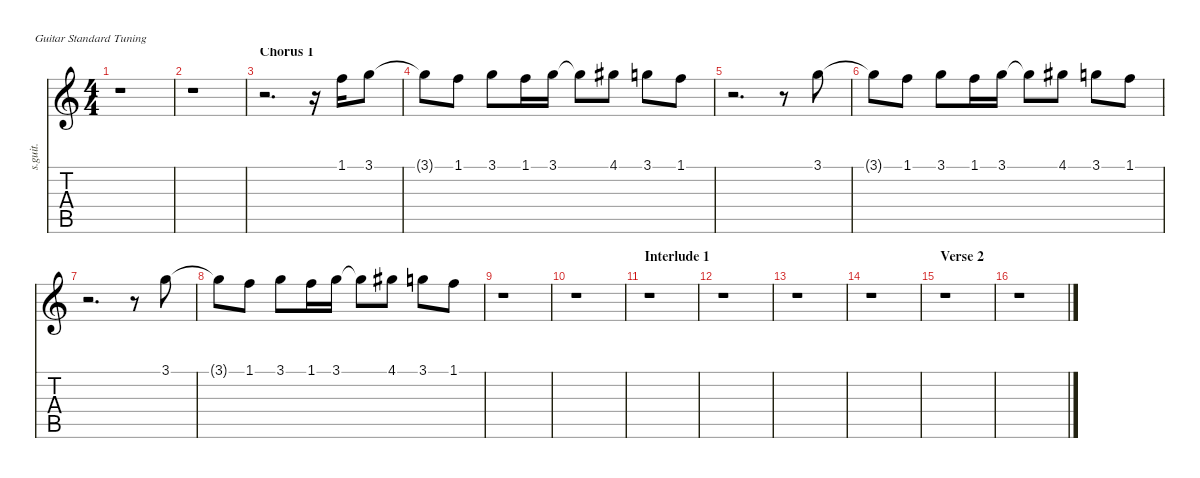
\defaultSystemsLayout 4
\hideDynamics
\bracketExtendMode nobrackets
\track ("Mike Dirnt - Backup Vocals" "s.guit.") {instrument clarinet}
\staff {score tabs}
\tuning (E4 B3 G3 D3 A2 E2)
\displaytranspose 12
\ts (4 4)
\tempo (84 hide)
\clef g2
\ks c
r.1{dy f} |
r.1 |
\section ("" "Chorus 1")
r.2{d} r.16 1.1.16{lyrics (0 "") lyrics (1 "") lyrics (2 "") lyrics (3 "") lyrics (4 "")} 3.1.8{lyrics (0 "") lyrics (1 "") lyrics (2 "") lyrics (3 "") lyrics (4 "")} |
3.1{t}.8{lyrics (0 "") lyrics (1 "") lyrics (2 "") lyrics (3 "") lyrics (4 "")} 1.1.8{lyrics (0 "") lyrics (1 "") lyrics (2 "") lyrics (3 "") lyrics (4 "")} 3.1.8{lyrics (0 "") lyrics (1 "") lyrics (2 "") lyrics (3 "") lyrics (4 "")} 1.1.16{lyrics (0 "") lyrics (1 "") lyrics (2 "") lyrics (3 "") lyrics (4 "")} 3.1.16{lyrics (0 "") lyrics (1 "") lyrics (2 "") lyrics (3 "") lyrics (4 "")} 3.1{t}.8{lyrics (0 "") lyrics (1 "") lyrics (2 "") lyrics (3 "") lyrics (4 "")} 4.1{acc #}.8{lyrics (0 "") lyrics (1 "") lyrics (2 "") lyrics (3 "") lyrics (4 "")} 3.1.8{lyrics (0 "") lyrics (1 "") lyrics (2 "") lyrics (3 "") lyrics (4 "")} 1.1.8{lyrics (0 "") lyrics (1 "") lyrics (2 "") lyrics (3 "") lyrics (4 "")} |
r.2{d} r.8 3.1.8{lyrics (0 "") lyrics (1 "") lyrics (2 "") lyrics (3 "") lyrics (4 "")} |
3.1{t}.8{lyrics (0 "") lyrics (1 "") lyrics (2 "") lyrics (3 "") lyrics (4 "")} 1.1.8{lyrics (0 "") lyrics (1 "") lyrics (2 "") lyrics (3 "") lyrics (4 "")} 3.1.8{lyrics (0 "") lyrics (1 "") lyrics (2 "") lyrics (3 "") lyrics (4 "")} 1.1.16{lyrics (0 "") lyrics (1 "") lyrics (2 "") lyrics (3 "") lyrics (4 "")} 3.1.16{lyrics (0 "") lyrics (1 "") lyrics (2 "") lyrics (3 "") lyrics (4 "")} 3.1{t}.8{lyrics (0 "") lyrics (1 "") lyrics (2 "") lyrics (3 "") lyrics (4 "")} 4.1{acc #}.8{lyrics (0 "") lyrics (1 "") lyrics (2 "") lyrics (3 "") lyrics (4 "")} 3.1.8{lyrics (0 "") lyrics (1 "") lyrics (2 "") lyrics (3 "") lyrics (4 "")} 1.1.8{lyrics (0 "") lyrics (1 "") lyrics (2 "") lyrics (3 "") lyrics (4 "")} |
r.2{d} r.8 3.1.8{lyrics (0 "") lyrics (1 "") lyrics (2 "") lyrics (3 "") lyrics (4 "")} |
3.1{t}.8{lyrics (0 "") lyrics (1 "") lyrics (2 "") lyrics (3 "") lyrics (4 "")} 1.1.8{lyrics (0 "") lyrics (1 "") lyrics (2 "") lyrics (3 "") lyrics (4 "")} 3.1.8{lyrics (0 "") lyrics (1 "") lyrics (2 "") lyrics (3 "") lyrics (4 "")} 1.1.16{lyrics (0 "") lyrics (1 "") lyrics (2 "") lyrics (3 "") lyrics (4 "")} 3.1.16{lyrics (0 "") lyrics (1 "") lyrics (2 "") lyrics (3 "") lyrics (4 "")} 3.1{t}.8{lyrics (0 "") lyrics (1 "") lyrics (2 "") lyrics (3 "") lyrics (4 "")} 4.1{acc #}.8{lyrics (0 "") lyrics (1 "") lyrics (2 "") lyrics (3 "") lyrics (4 "")} 3.1.8{lyrics (0 "") lyrics (1 "") lyrics (2 "") lyrics (3 "") lyrics (4 "")} 1.1.8{lyrics (0 "") lyrics (1 "") lyrics (2 "") lyrics (3 "") lyrics (4 "")} |
r.1 |
r.1 |
\section ("" "Interlude 1")
r.1 |
r.1 |
r.1 |
r.1 |
\section ("" "Verse 2")
r.1 |
r.1
